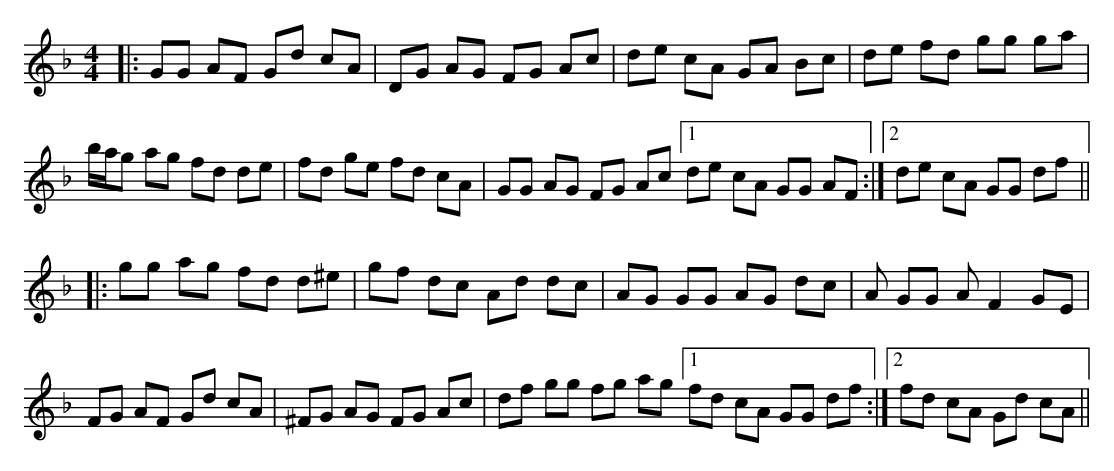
X:1
M:4/4
K:Gdor
|:GG AF Gd cA|DG AG FG Ac|de cA GA Bc|de fd gg ga|
b/a/g ag fd de|fd ge fd cA|GG AG FG Ac[1 de cA GG AF:|2 de cA GG df||
|:gg ag fd d^e|gf dc Ad dc|AG GG AG dc|A GG A F2 GE|
FG AF Gd cA|^FG AG FG Ac|df gg fg ag[1 fd cA GG df:|2 fd cA Gd cA||
